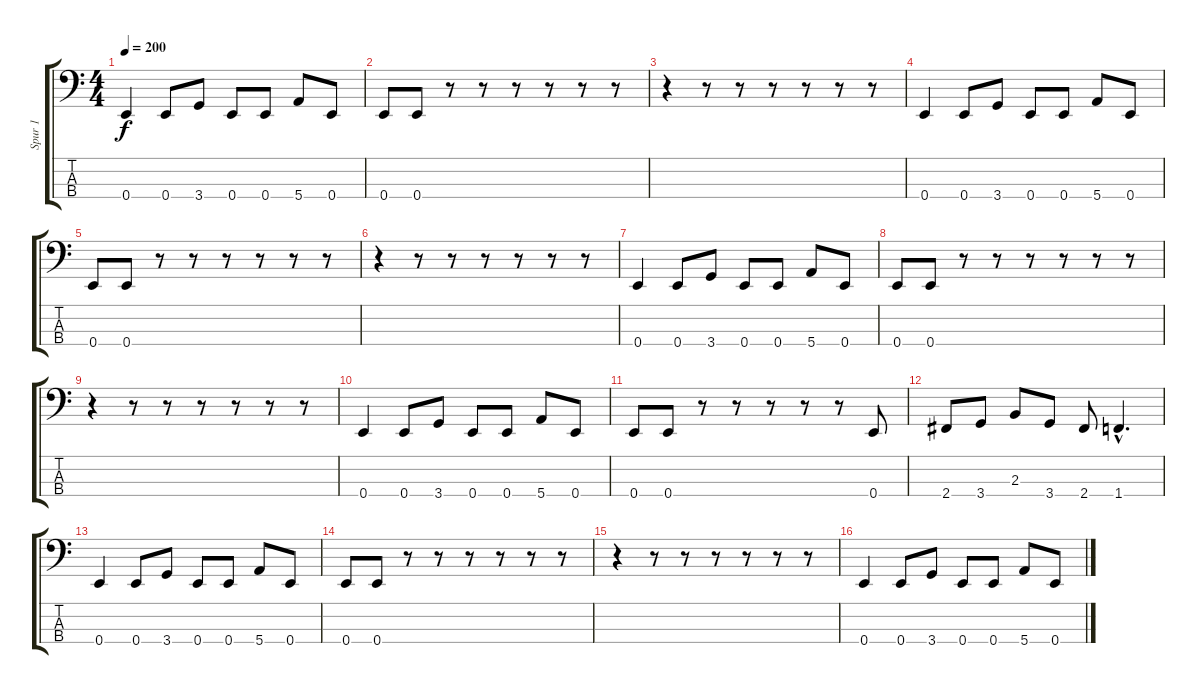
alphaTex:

\track ("Spur 1" "Spur 1") {instrument electricbasspick}
\staff {score tabs}
\tuning (G2 D2 A1 E1) {hide}
\ts (4 4)
\tempo 200
\clef f4
\ks c
0.4.4{dy f instrument electricbasspick} 0.4.8 3.4.8 0.4.8 0.4.8 5.4.8 0.4.8 |
0.4.8 0.4.8 r.8 r.8 r.8 r.8 r.8 r.8 |
r.4 r.8 r.8 r.8 r.8 r.8 r.8 |
0.4.4 0.4.8 3.4.8 0.4.8 0.4.8 5.4.8 0.4.8 |
0.4.8 0.4.8 r.8 r.8 r.8 r.8 r.8 r.8 |
r.4 r.8 r.8 r.8 r.8 r.8 r.8 |
0.4.4 0.4.8 3.4.8 0.4.8 0.4.8 5.4.8 0.4.8 |
0.4.8 0.4.8 r.8 r.8 r.8 r.8 r.8 r.8 |
r.4 r.8 r.8 r.8 r.8 r.8 r.8 |
0.4.4 0.4.8 3.4.8 0.4.8 0.4.8 5.4.8 0.4.8 |
0.4.8 0.4.8 r.8 r.8 r.8 r.8 r.8 0.4.8 |
2.4.8 3.4.8 2.3.8 3.4.8 2.4.8 1.4{hac}.4{d} |
0.4.4 0.4.8 3.4.8 0.4.8 0.4.8 5.4.8 0.4.8 |
0.4.8 0.4.8 r.8 r.8 r.8 r.8 r.8 r.8 |
r.4 r.8 r.8 r.8 r.8 r.8 r.8 |
0.4.4 0.4.8 3.4.8 0.4.8 0.4.8 5.4.8 0.4.8
